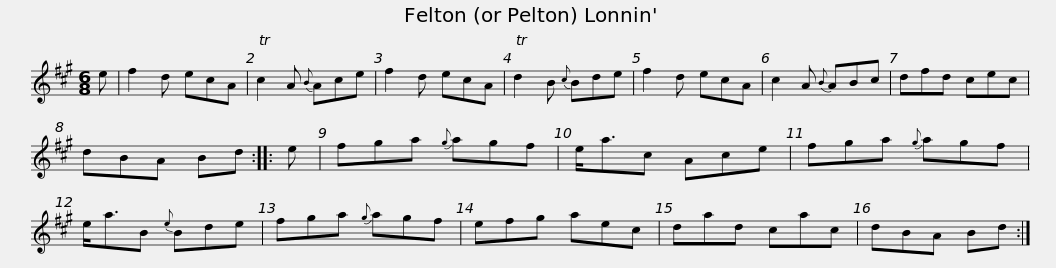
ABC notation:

X:1
L:1/8
M:6/8
I:linebreak $
K:A
V:1 treble
V:1
 e | f2 d ecA | Tc2 A{B} Ace | f2 d ecA | Td2 B{c} Bde | %5
 f2 d ecA | c2 A{B} ABc | dfd cec |$ dBA Bd :: e | %10
 fga{g} agf | e<ac Ace | fga{g} agf | e<aB{e} Bde | fga{g} agf |$ %15
 efg aec | dad cac | dBA Bd :| %18
